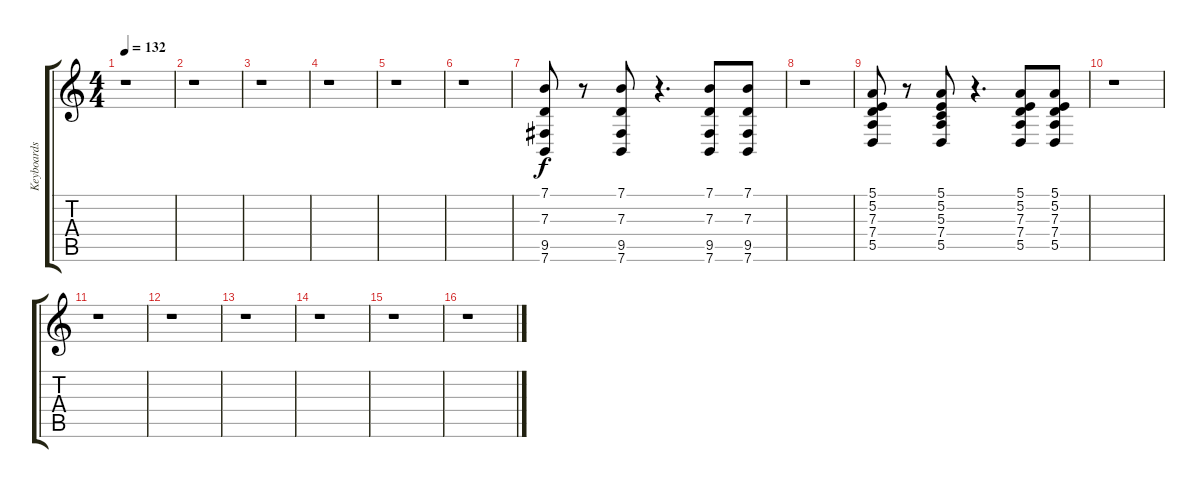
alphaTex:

\track ("Keyboards 3" "Keyboards ") {instrument lead2sawtooth}
\staff {score tabs}
\tuning (E4 B3 G3 D3 A2 E2) {hide}
\ts (4 4)
\tempo 132
\clef g2
\ks c
r.1{dy f} |
r.1 |
r.1 |
r.1 |
r.1 |
r.1 |
(7.1 7.3 9.5 7.6).8 r.8 (7.1 7.3 9.5 7.6).8 r.4{d} (7.1 7.3 9.5 7.6).8 (7.1 7.3 9.5 7.6).8 |
r.1 |
(5.1 5.2 7.3 7.4 5.5).8 r.8 (5.1 5.2 5.3 7.4 5.5).8 r.4{d} (5.1 5.2 7.3 7.4 5.5).8 (5.1 5.2 7.3 7.4 5.5).8 |
r.1 |
r.1 |
r.1 |
r.1 |
r.1 |
r.1 |
r.1
